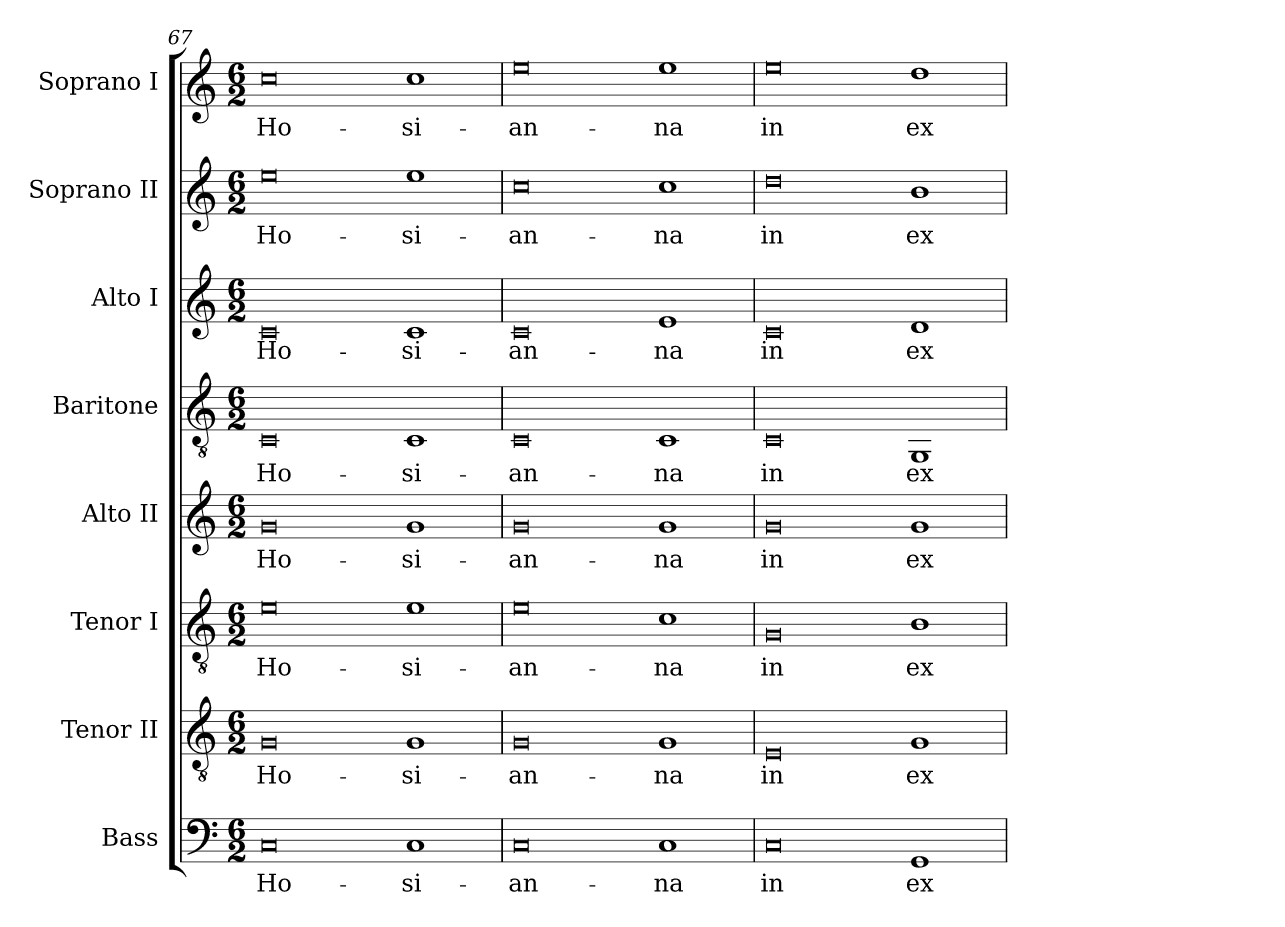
**kern	**text	**kern	**text	**kern	**text	**kern	**text	**kern	**text	**kern	**text	**kern	**text	**kern	**text
*part8	*part8	*part7	*part7	*part6	*part6	*part5	*part5	*part4	*part4	*part3	*part3	*part2	*part2	*part1	*part1
*staff8	*staff8	*staff7	*staff7	*staff6	*staff6	*staff5	*staff5	*staff4	*staff4	*staff3	*staff3	*staff2	*staff2	*staff1	*staff1
*I"Bass	*	*I"Tenor II	*	*I"Tenor I	*	*I"Alto II	*	*I"Baritone	*	*I"Alto I	*	*I"Soprano II	*	*I"Soprano I	*
!!LO:PB:g=z
*clefF4	*	*clefGv2	*	*clefGv2	*	*clefG2	*	*clefGv2	*	*clefG2	*	*clefG2	*	*clefG2	*
*ITrd7c12	*	*ITrd7c12	*	*ITrd7c12	*	*	*	*ITrd7c12	*	*	*	*	*	*	*
*k[]	*	*k[]	*	*k[]	*	*k[]	*	*k[]	*	*k[]	*	*k[]	*	*k[]	*
*C:	*	*C:	*	*C:	*	*C:	*	*C:	*	*C:	*	*C:	*	*C:	*
*M6/2	*	*M6/2	*	*M6/2	*	*M6/2	*	*M6/2	*	*M6/2	*	*M6/2	*	*M6/2	*
=67	=67	=67	=67	=67	=67	=67	=67	=67	=67	=67	=67	=67	=67	=67	=67
!	!LO:LY:b:color=#000000	!	!	!	!	!	!	!	!	!	!	!	!	!	!
!	!	!	!LO:LY:b:color=#000000	!	!	!	!	!	!	!	!	!	!	!	!
!	!	!	!	!	!LO:LY:b:color=#000000	!	!	!	!	!	!	!	!	!	!
!	!	!	!	!	!	!	!LO:LY:b:color=#000000	!	!	!	!	!	!	!	!
!	!	!	!	!	!	!	!	!	!LO:LY:b:color=#000000	!	!	!	!	!	!
!	!	!	!	!	!	!	!	!	!	!	!LO:LY:b:color=#000000	!	!	!	!
!	!	!	!	!	!	!	!	!	!	!	!	!	!LO:LY:b:color=#000000	!	!
!	!	!	!	!	!	!	!	!	!	!	!	!	!	!	!LO:LY:b:color=#000000
0CCi	Ho-	0GGi	Ho-	0Ei	Ho-	0gi	Ho-	0CCi	Ho-	0ci	Ho-	0eei	Ho-	0cci	Ho-
!	!LO:LY:b:color=#000000	!	!	!	!	!	!	!	!	!	!	!	!	!	!
!	!	!	!LO:LY:b:color=#000000	!	!	!	!	!	!	!	!	!	!	!	!
!	!	!	!	!	!LO:LY:b:color=#000000	!	!	!	!	!	!	!	!	!	!
!	!	!	!	!	!	!	!LO:LY:b:color=#000000	!	!	!	!	!	!	!	!
!	!	!	!	!	!	!	!	!	!LO:LY:b:color=#000000	!	!	!	!	!	!
!	!	!	!	!	!	!	!	!	!	!	!LO:LY:b:color=#000000	!	!	!	!
!	!	!	!	!	!	!	!	!	!	!	!	!	!LO:LY:b:color=#000000	!	!
!	!	!	!	!	!	!	!	!	!	!	!	!	!	!	!LO:LY:b:color=#000000
1CCi	-si-	1GGi	-si-	1Ei	-si-	1gi	-si-	1CCi	-si-	1ci	-si-	1eei	-si-	1cci	-si-
=68	=68	=68	=68	=68	=68	=68	=68	=68	=68	=68	=68	=68	=68	=68	=68
!	!LO:LY:b:color=#000000	!	!	!	!	!	!	!	!	!	!	!	!	!	!
!	!	!	!LO:LY:b:color=#000000	!	!	!	!	!	!	!	!	!	!	!	!
!	!	!	!	!	!LO:LY:b:color=#000000	!	!	!	!	!	!	!	!	!	!
!	!	!	!	!	!	!	!LO:LY:b:color=#000000	!	!	!	!	!	!	!	!
!	!	!	!	!	!	!	!	!	!LO:LY:b:color=#000000	!	!	!	!	!	!
!	!	!	!	!	!	!	!	!	!	!	!LO:LY:b:color=#000000	!	!	!	!
!	!	!	!	!	!	!	!	!	!	!	!	!	!LO:LY:b:color=#000000	!	!
!	!	!	!	!	!	!	!	!	!	!	!	!	!	!	!LO:LY:b:color=#000000
0CCi	-an-	0GGi	-an-	0Ei	-an-	0gi	-an-	0CCi	-an-	0ci	-an-	0cci	-an-	0eei	-an-
!	!LO:LY:b:color=#000000	!	!	!	!	!	!	!	!	!	!	!	!	!	!
!	!	!	!LO:LY:b:color=#000000	!	!	!	!	!	!	!	!	!	!	!	!
!	!	!	!	!	!LO:LY:b:color=#000000	!	!	!	!	!	!	!	!	!	!
!	!	!	!	!	!	!	!LO:LY:b:color=#000000	!	!	!	!	!	!	!	!
!	!	!	!	!	!	!	!	!	!LO:LY:b:color=#000000	!	!	!	!	!	!
!	!	!	!	!	!	!	!	!	!	!	!LO:LY:b:color=#000000	!	!	!	!
!	!	!	!	!	!	!	!	!	!	!	!	!	!LO:LY:b:color=#000000	!	!
!	!	!	!	!	!	!	!	!	!	!	!	!	!	!	!LO:LY:b:color=#000000
1CCi	-na	1GGi	-na	1Ci	-na	1gi	-na	1CCi	-na	1ei	-na	1cci	-na	1eei	-na
=69	=69	=69	=69	=69	=69	=69	=69	=69	=69	=69	=69	=69	=69	=69	=69
!	!LO:LY:b:color=#000000	!	!	!	!	!	!	!	!	!	!	!	!	!	!
!	!	!	!LO:LY:b:color=#000000	!	!	!	!	!	!	!	!	!	!	!	!
!	!	!	!	!	!LO:LY:b:color=#000000	!	!	!	!	!	!	!	!	!	!
!	!	!	!	!	!	!	!LO:LY:b:color=#000000	!	!	!	!	!	!	!	!
!	!	!	!	!	!	!	!	!	!LO:LY:b:color=#000000	!	!	!	!	!	!
!	!	!	!	!	!	!	!	!	!	!	!LO:LY:b:color=#000000	!	!	!	!
!	!	!	!	!	!	!	!	!	!	!	!	!	!LO:LY:b:color=#000000	!	!
!	!	!	!	!	!	!	!	!	!	!	!	!	!	!	!LO:LY:b:color=#000000
0CCi	in	0EEi	in	0GGi	in	0gi	in	0CCi	in	0ci	in	0ddi	in	0eei	in
!	!LO:LY:b:color=#000000	!	!	!	!	!	!	!	!	!	!	!	!	!	!
!	!	!	!LO:LY:b:color=#000000	!	!	!	!	!	!	!	!	!	!	!	!
!	!	!	!	!	!LO:LY:b:color=#000000	!	!	!	!	!	!	!	!	!	!
!	!	!	!	!	!	!	!LO:LY:b:color=#000000	!	!	!	!	!	!	!	!
!	!	!	!	!	!	!	!	!	!LO:LY:b:color=#000000	!	!	!	!	!	!
!	!	!	!	!	!	!	!	!	!	!	!LO:LY:b:color=#000000	!	!	!	!
!	!	!	!	!	!	!	!	!	!	!	!	!	!LO:LY:b:color=#000000	!	!
!	!	!	!	!	!	!	!	!	!	!	!	!	!	!	!LO:LY:b:color=#000000
1GGGi	ex-	1GGi	ex-	1BBi	ex-	1gi	ex-	1GGGi	ex-	1di	ex-	1bi	ex-	1ddi	ex-
=	=	=	=	=	=	=	=	=	=	=	=	=	=	=	=
*-	*-	*-	*-	*-	*-	*-	*-	*-	*-	*-	*-	*-	*-	*-	*-
